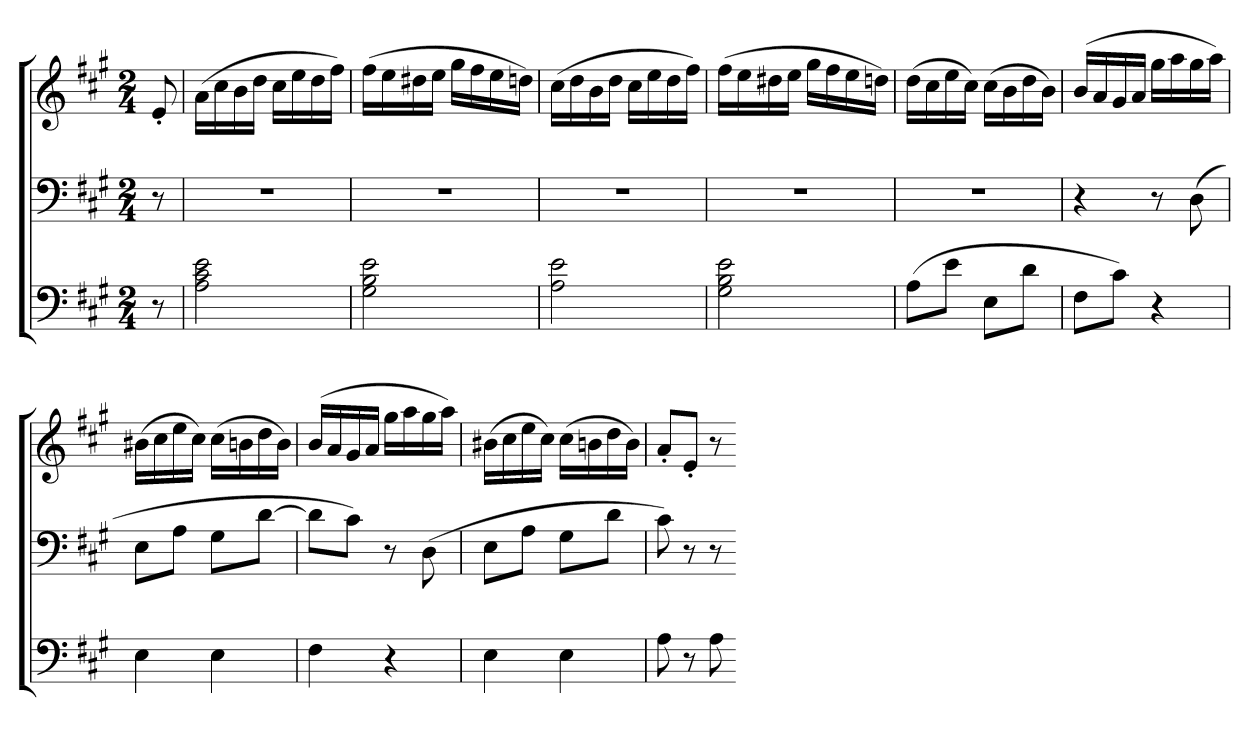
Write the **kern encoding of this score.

**kern	**kern	**kern
*part3	*part2	*part1
*staff3	*staff2	*staff1
*clefF4	*clefF4	*clefG2
*k[f#c#g#]	*k[f#c#g#]	*k[f#c#g#]
*A:	*A:	*A:
*M2/4	*M2/4	*M2/4
=	=	=
8r	8r	8e'
=	=	=
2A 2c# 2e	2r	(16aLL
.	.	16cc#
.	.	16b
.	.	16ddJJ
.	.	16cc#LL
.	.	16ee
.	.	16dd
.	.	16ff#JJ)
=	=	=
2G# 2B 2e	2r	(16ff#LL
.	.	16ee
.	.	16dd#X
.	.	16eeJJ
.	.	16gg#LL
.	.	16ff#
.	.	16ee
.	.	16ddnJJ)
=	=	=
2A 2e	2r	(16cc#LL
.	.	16dd
.	.	16b
.	.	16ddJJ
.	.	16cc#LL
.	.	16ee
.	.	16dd
.	.	16ff#JJ)
=	=	=
2G# 2B 2e	2r	(16ff#LL
.	.	16ee
.	.	16dd#X
.	.	16eeJJ
.	.	16gg#LL
.	.	16ff#
.	.	16ee
.	.	16ddnJJ)
=	=	=
(8AL	2r	(16ddLL
.	.	16cc#
8eJ	.	16ee
.	.	16cc#JJ)
8EL	.	(16cc#LL
.	.	16b
8dJ	.	16dd
.	.	16bJJ)
=	=	=
8F#L	4r	(16bLL
.	.	16a
8c#J)	.	16g#
.	.	16aJJ
4r	8r	16gg#LL
.	.	16aa
.	(8D	16gg#
.	.	16aaJJ)
=	=	=
4E	8EL	(16b#XLL
.	.	16cc#
.	8AJ	16ee
.	.	16cc#JJ)
4E	8G#L	(16cc#LL
.	.	16bn
.	[8dJ	16dd
.	.	16bJJ)
=	=	=
4F#	8dL]	(16bLL
.	.	16a
.	8c#J)	16g#
.	.	16aJJ
4r	8r	16gg#LL
.	.	16aa
.	(8D	16gg#
.	.	16aaJJ)
=	=	=
4E	8EL	(16b#XLL
.	.	16cc#
.	8AJ	16ee
.	.	16cc#JJ)
4E	8G#L	(16cc#LL
.	.	16bn
.	8dJ	16dd
.	.	16bJJ)
=	=	=
8A	8c#)	8a'L
8r	8r	8e'J
8A	8r	8r
=-	=-	=-
*-	*-	*-
